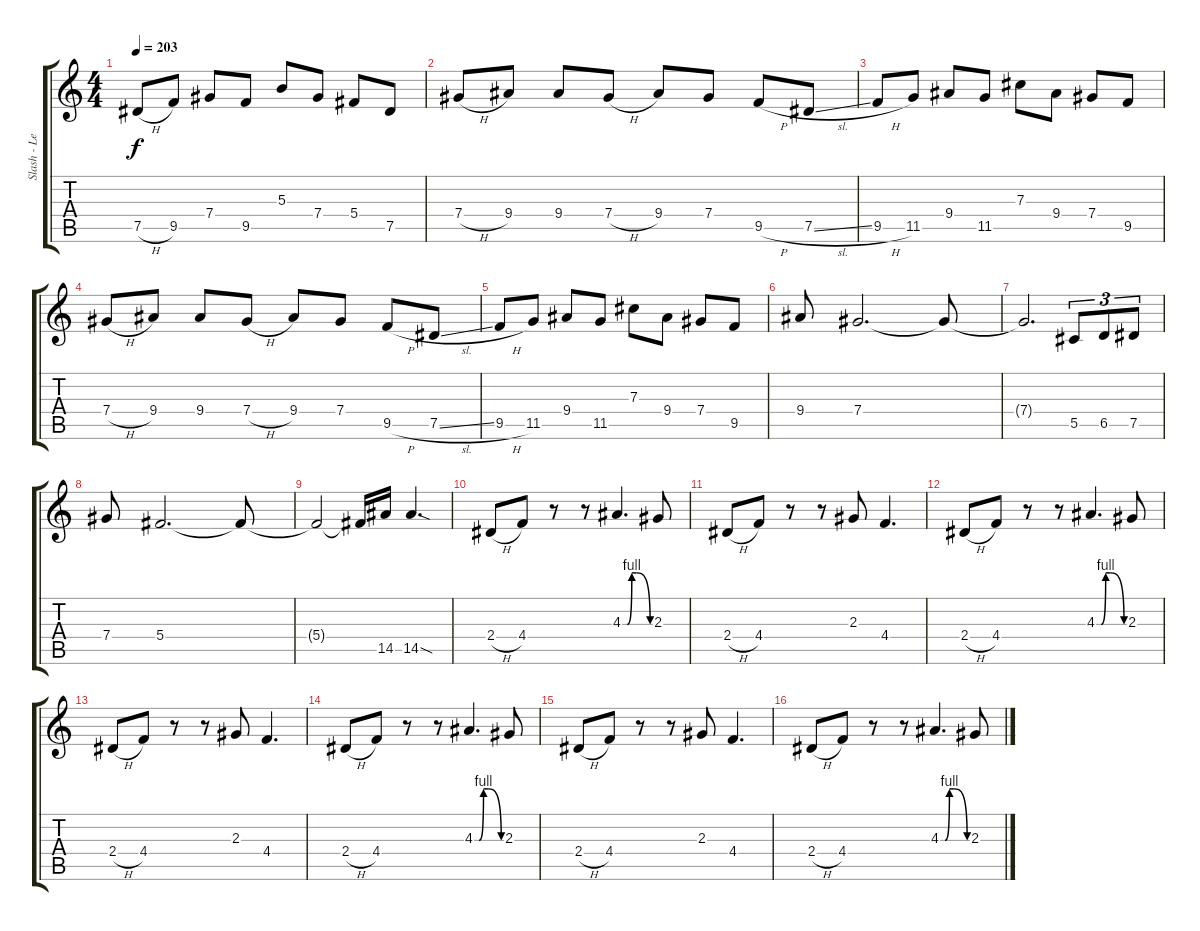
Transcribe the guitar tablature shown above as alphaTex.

\track ("Slash - Lead" "Slash - Le") {instrument overdrivenguitar}
\staff {score tabs}
\tuning (Eb4 Bb3 Gb3 Db3 Ab2 Eb2) {hide}
\ts (4 4)
\tempo 203
\clef g2
\ks c
7.5{h}.8{dy f} 9.5.8 7.4.8 9.5.8 5.3.8 7.4.8 5.4.8 7.5.8 |
7.4{h}.8 9.4.8 9.4.8 7.4{h}.8 9.4.8 7.4.8 9.5{h}.8 7.5{sl}.8 |
9.5{h}.8 11.5.8 9.4.8 11.5.8 7.3.8 9.4.8 7.4.8 9.5.8 |
7.4{h}.8 9.4.8 9.4.8 7.4{h}.8 9.4.8 7.4.8 9.5{h}.8 7.5{sl}.8 |
9.5{h}.8 11.5.8 9.4.8 11.5.8 7.3.8 9.4.8 7.4.8 9.5.8 |
9.4.8 7.4.2{d} 7.4{t}.8 |
7.4{t}.2{d} 5.5.8{tu (3 2)} 6.5.8{tu (3 2)} 7.5.8{tu (3 2)} |
7.4.8 5.4.2{d} 5.4{t}.8 |
5.4{t}.2 5.4{t}.16 14.5.16 14.5{sod}.4{d} |
2.4{h}.8 4.4.8 r.8 r.8 4.3{be (custom 0 0 10 0 20 4 30 4 60 0)}.4{d} 2.3.8 |
2.4{h}.8 4.4.8 r.8 r.8 2.3.8 4.4.4{d} |
2.4{h}.8 4.4.8 r.8 r.8 4.3{be (custom 0 0 10 0 20 4 30 4 60 0)}.4{d} 2.3.8 |
2.4{h}.8 4.4.8 r.8 r.8 2.3.8 4.4.4{d} |
2.4{h}.8 4.4.8 r.8 r.8 4.3{be (custom 0 0 10 0 20 4 30 4 60 0)}.4{d} 2.3.8 |
2.4{h}.8 4.4.8 r.8 r.8 2.3.8 4.4.4{d} |
2.4{h}.8 4.4.8 r.8 r.8 4.3{be (custom 0 0 10 0 20 4 30 4 60 0)}.4{d} 2.3.8
